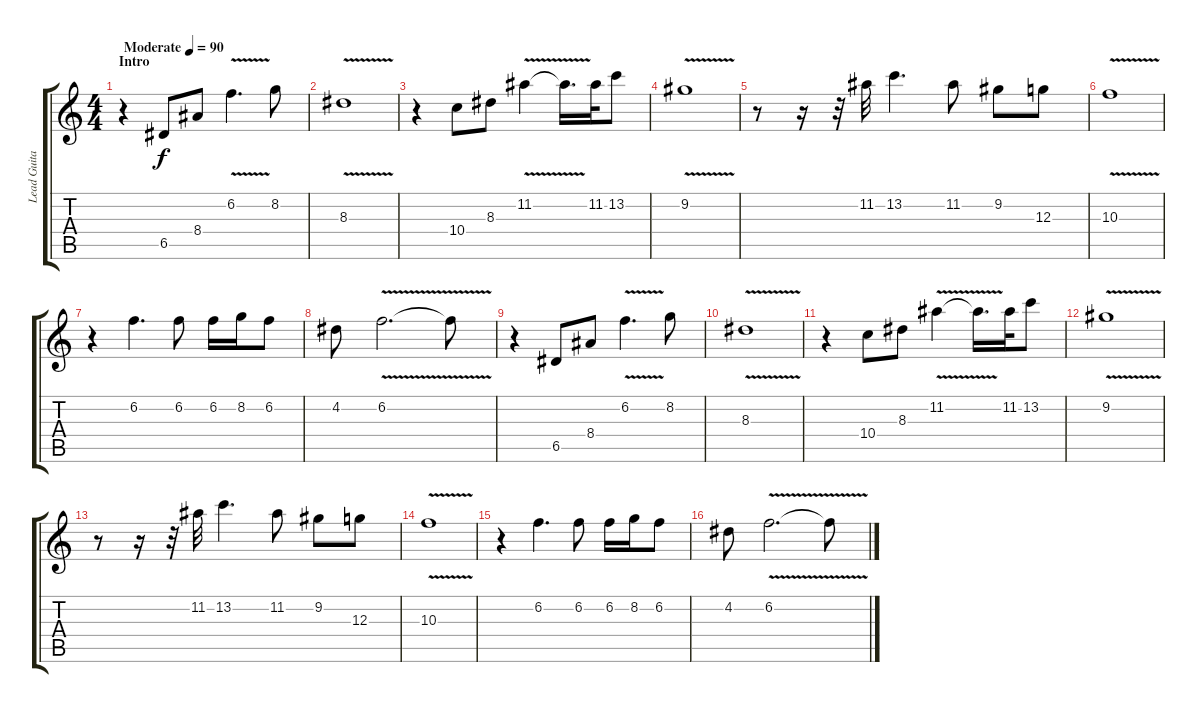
\track ("Lead Guitar" "Lead Guita") {instrument distortionguitar}
\staff {score tabs}
\tuning (E4 B3 G3 D3 A2 E2) {hide}
\ts (4 4)
\section ("" "Intro")
\tempo (90 "Moderate")
\clef g2
\ks c
r.4{dy f instrument distortionguitar} 6.5.8 8.4.8 6.2{v}.4{d} 8.2.8 |
8.3{v}.1 |
r.4 10.4.8 8.3.8 11.2{v}.4 11.2{t}.16{d} 11.2.32 13.2.8 |
9.2{v}.1 |
r.8 r.16 r.32 11.2.32 13.2.4{d} 11.2.8 9.2.8 12.3.8 |
10.3{v}.1 |
r.4 6.2.4{d} 6.2.8 6.2.16 8.2.16 6.2.8 |
4.2.8 6.2{v}.2{d} 6.2{t}.8 |
r.4 6.5.8 8.4.8 6.2{v}.4{d} 8.2.8 |
8.3{v}.1 |
r.4 10.4.8 8.3.8 11.2{v}.4 11.2{t}.16{d} 11.2.32 13.2.8 |
9.2{v}.1 |
r.8 r.16 r.32 11.2.32 13.2.4{d} 11.2.8 9.2.8 12.3.8 |
10.3{v}.1 |
r.4 6.2.4{d} 6.2.8 6.2.16 8.2.16 6.2.8 |
4.2.8 6.2{v}.2{d} 6.2{t}.8
